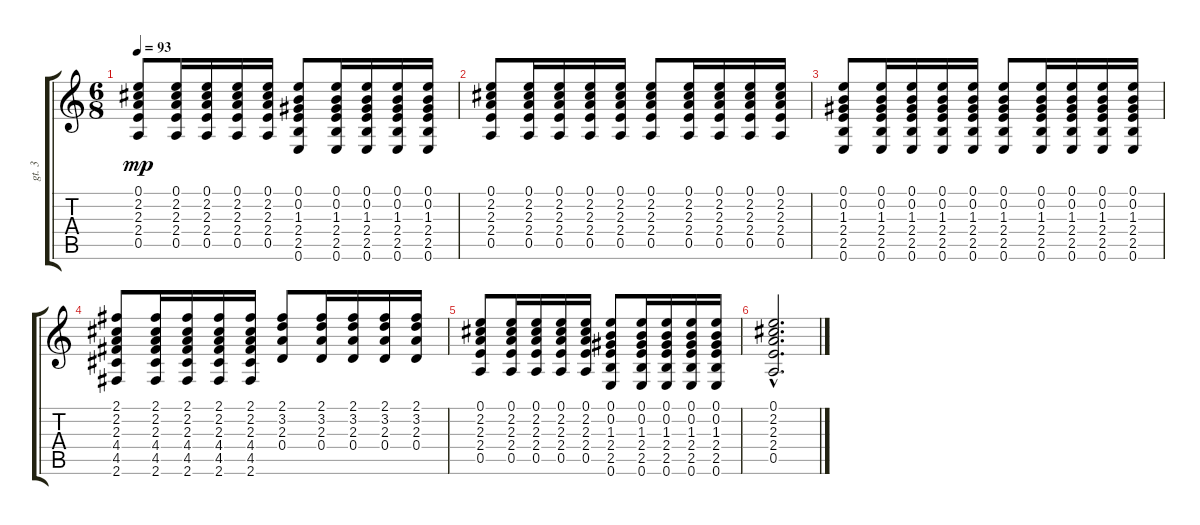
\track ("gt. 3" "gt. 3") {instrument acousticguitarsteel}
\staff {score tabs}
\tuning (E4 B3 G3 D3 A2 E2) {hide}
\ts (6 8)
\tempo 93
\clef g2
\ks c
(0.1 2.2 2.3 2.4 0.5).8{dy mp} (0.1 2.2 2.3 2.4 0.5).16 (0.1 2.2 2.3 2.4 0.5).16 (0.1 2.2 2.3 2.4 0.5).16 (0.1 2.2 2.3 2.4 0.5).16 (0.1 0.2 1.3 2.4 2.5 0.6).8 (0.1 0.2 1.3 2.4 2.5 0.6).16 (0.1 0.2 1.3 2.4 2.5 0.6).16 (0.1 0.2 1.3 2.4 2.5 0.6).16 (0.1 0.2 1.3 2.4 2.5 0.6).16 |
(0.1 2.2 2.3 2.4 0.5).8 (0.1 2.2 2.3 2.4 0.5).16 (0.1 2.2 2.3 2.4 0.5).16 (0.1 2.2 2.3 2.4 0.5).16 (0.1 2.2 2.3 2.4 0.5).16 (0.1 2.2 2.3 2.4 0.5).8 (0.1 2.2 2.3 2.4 0.5).16 (0.1 2.2 2.3 2.4 0.5).16 (0.1 2.2 2.3 2.4 0.5).16 (0.1 2.2 2.3 2.4 0.5).16 |
(0.1 0.2 1.3 2.4 2.5 0.6).8 (0.1 0.2 1.3 2.4 2.5 0.6).16 (0.1 0.2 1.3 2.4 2.5 0.6).16 (0.1 0.2 1.3 2.4 2.5 0.6).16 (0.1 0.2 1.3 2.4 2.5 0.6).16 (0.1 0.2 1.3 2.4 2.5 0.6).8 (0.1 0.2 1.3 2.4 2.5 0.6).16 (0.1 0.2 1.3 2.4 2.5 0.6).16 (0.1 0.2 1.3 2.4 2.5 0.6).16 (0.1 0.2 1.3 2.4 2.5 0.6).16 |
(2.1 2.2 2.3 4.4 4.5 2.6).8 (2.1 2.2 2.3 4.4 4.5 2.6).16 (2.1 2.2 2.3 4.4 4.5 2.6).16 (2.1 2.2 2.3 4.4 4.5 2.6).16 (2.1 2.2 2.3 4.4 4.5 2.6).16 (2.1 3.2 2.3 0.4).8 (2.1 3.2 2.3 0.4).16 (2.1 3.2 2.3 0.4).16 (2.1 3.2 2.3 0.4).16 (2.1 3.2 2.3 0.4).16 |
(0.1 2.2 2.3 2.4 0.5).8 (0.1 2.2 2.3 2.4 0.5).16 (0.1 2.2 2.3 2.4 0.5).16 (0.1 2.2 2.3 2.4 0.5).16 (0.1 2.2 2.3 2.4 0.5).16 (0.1 0.2 1.3 2.4 2.5 0.6).8 (0.1 0.2 1.3 2.4 2.5 0.6).16 (0.1 0.2 1.3 2.4 2.5 0.6).16 (0.1 0.2 1.3 2.4 2.5 0.6).16 (0.1 0.2 1.3 2.4 2.5 0.6).16 |
(0.1{hac} 2.2{hac} 2.3{hac} 2.4{hac} 0.5{hac}).2{d}
